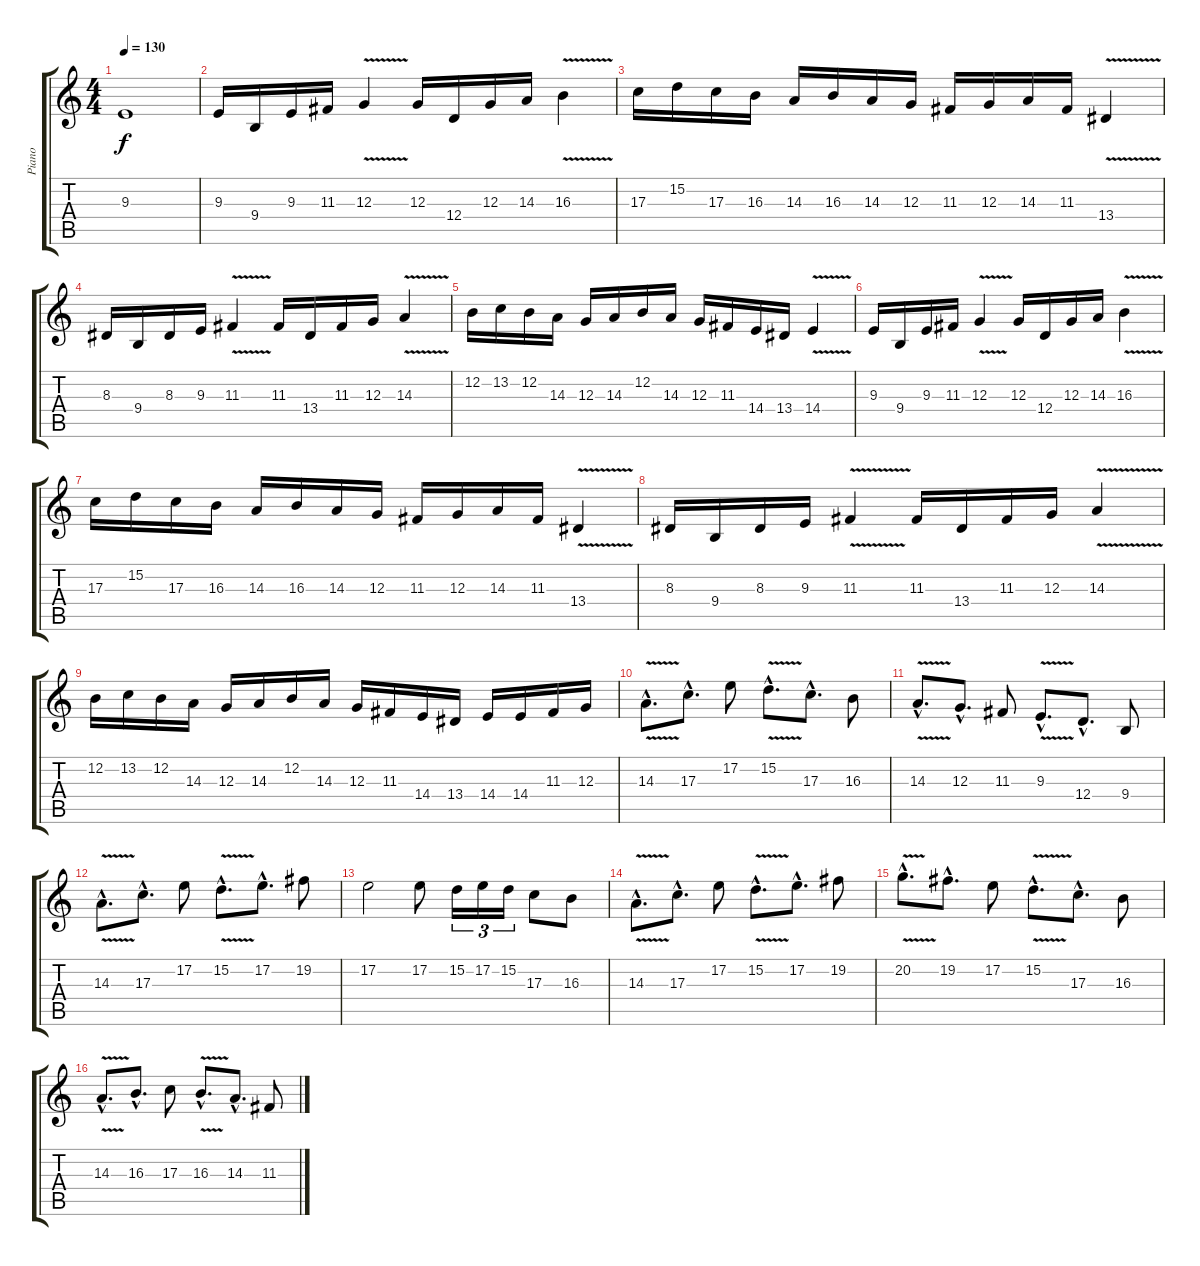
\track ("Piano" "Piano") {instrument harpsichord}
\staff {score tabs}
\tuning (E4 B3 G3 D3 A2 E2) {hide}
\ts (4 4)
\tempo 130
\clef g2
\ks c
9.3.1{dy f} |
9.3.16 9.4.16 9.3.16 11.3.16 12.3{v}.4 12.3.16 12.4.16 12.3.16 14.3.16 16.3{v}.4 |
17.3.16 15.2.16 17.3.16 16.3.16 14.3.16 16.3.16 14.3.16 12.3.16 11.3.16 12.3.16 14.3.16 11.3.16 13.4{v}.4 |
8.3.16 9.4.16 8.3.16 9.3.16 11.3{v}.4 11.3.16 13.4.16 11.3.16 12.3.16 14.3{v}.4 |
12.2.16 13.2.16 12.2.16 14.3.16 12.3.16 14.3.16 12.2.16 14.3.16 12.3.16 11.3.16 14.4.16 13.4.16 14.4{v}.4 |
9.3.16 9.4.16 9.3.16 11.3.16 12.3{v}.4 12.3.16 12.4.16 12.3.16 14.3.16 16.3{v}.4 |
17.3.16 15.2.16 17.3.16 16.3.16 14.3.16 16.3.16 14.3.16 12.3.16 11.3.16 12.3.16 14.3.16 11.3.16 13.4{v}.4 |
8.3.16 9.4.16 8.3.16 9.3.16 11.3{v}.4 11.3.16 13.4.16 11.3.16 12.3.16 14.3{v}.4 |
12.2.16 13.2.16 12.2.16 14.3.16 12.3.16 14.3.16 12.2.16 14.3.16 12.3.16 11.3.16 14.4.16 13.4.16 14.4.16 14.4.16 11.3.16 12.3.16 |
14.3{v hac}.8{d} 17.3{hac}.8{d} 17.2.8 15.2{v hac}.8{d} 17.3{hac}.8{d} 16.3.8 |
14.3{v hac}.8{d} 12.3{hac}.8{d} 11.3.8 9.3{v hac}.8{d} 12.4{hac}.8{d} 9.4.8 |
14.3{v hac}.8{d} 17.3{hac}.8{d} 17.2.8 15.2{v hac}.8{d} 17.2{hac}.8{d} 19.2.8 |
17.2.2 17.2.8 15.2.16{tu (3 2)} 17.2.16{tu (3 2)} 15.2.16{tu (3 2)} 17.3.8 16.3.8 |
14.3{v hac}.8{d} 17.3{hac}.8{d} 17.2.8 15.2{v hac}.8{d} 17.2{hac}.8{d} 19.2.8 |
20.2{v hac}.8{d} 19.2{hac}.8{d} 17.2.8 15.2{v hac}.8{d} 17.3{hac}.8{d} 16.3.8 |
14.3{v hac}.8{d} 16.3{hac}.8{d} 17.3.8 16.3{v hac}.8{d} 14.3{hac}.8{d} 11.3.8
